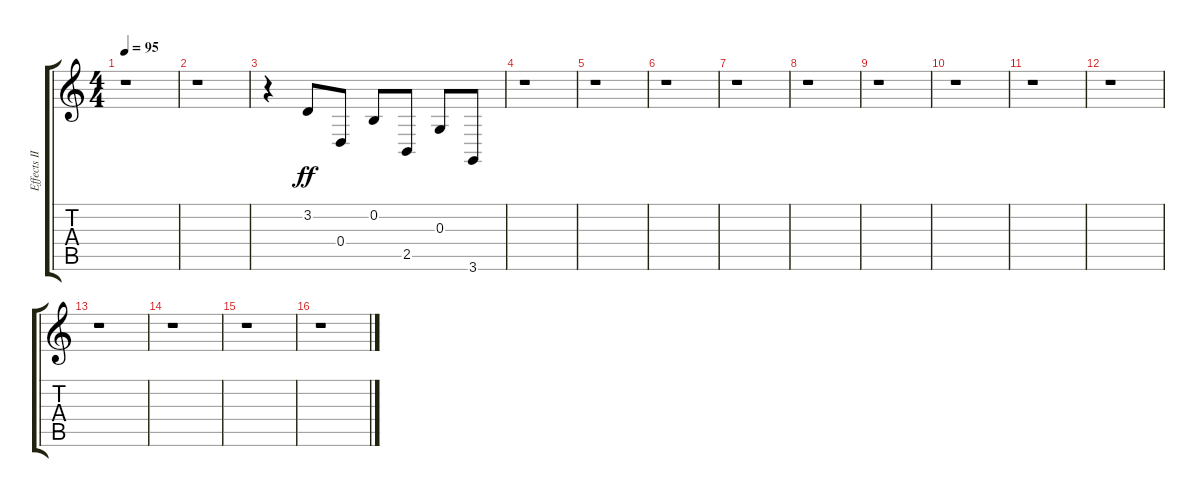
\track ("Effects II" "Effects II") {instrument guitarfretnoise}
\staff {score tabs}
\tuning (E4 B3 G3 D3 A2 E2) {hide}
\ts (4 4)
\tempo 95
\clef g2
\ks c
r.1{dy ff} |
r.1 |
r.4 3.2.8 0.4.8 0.2.8 2.5.8 0.3.8 3.6.8 |
r.1 |
r.1 |
r.1 |
r.1 |
r.1 |
r.1 |
r.1 |
r.1 |
r.1 |
r.1 |
r.1 |
r.1 |
r.1
